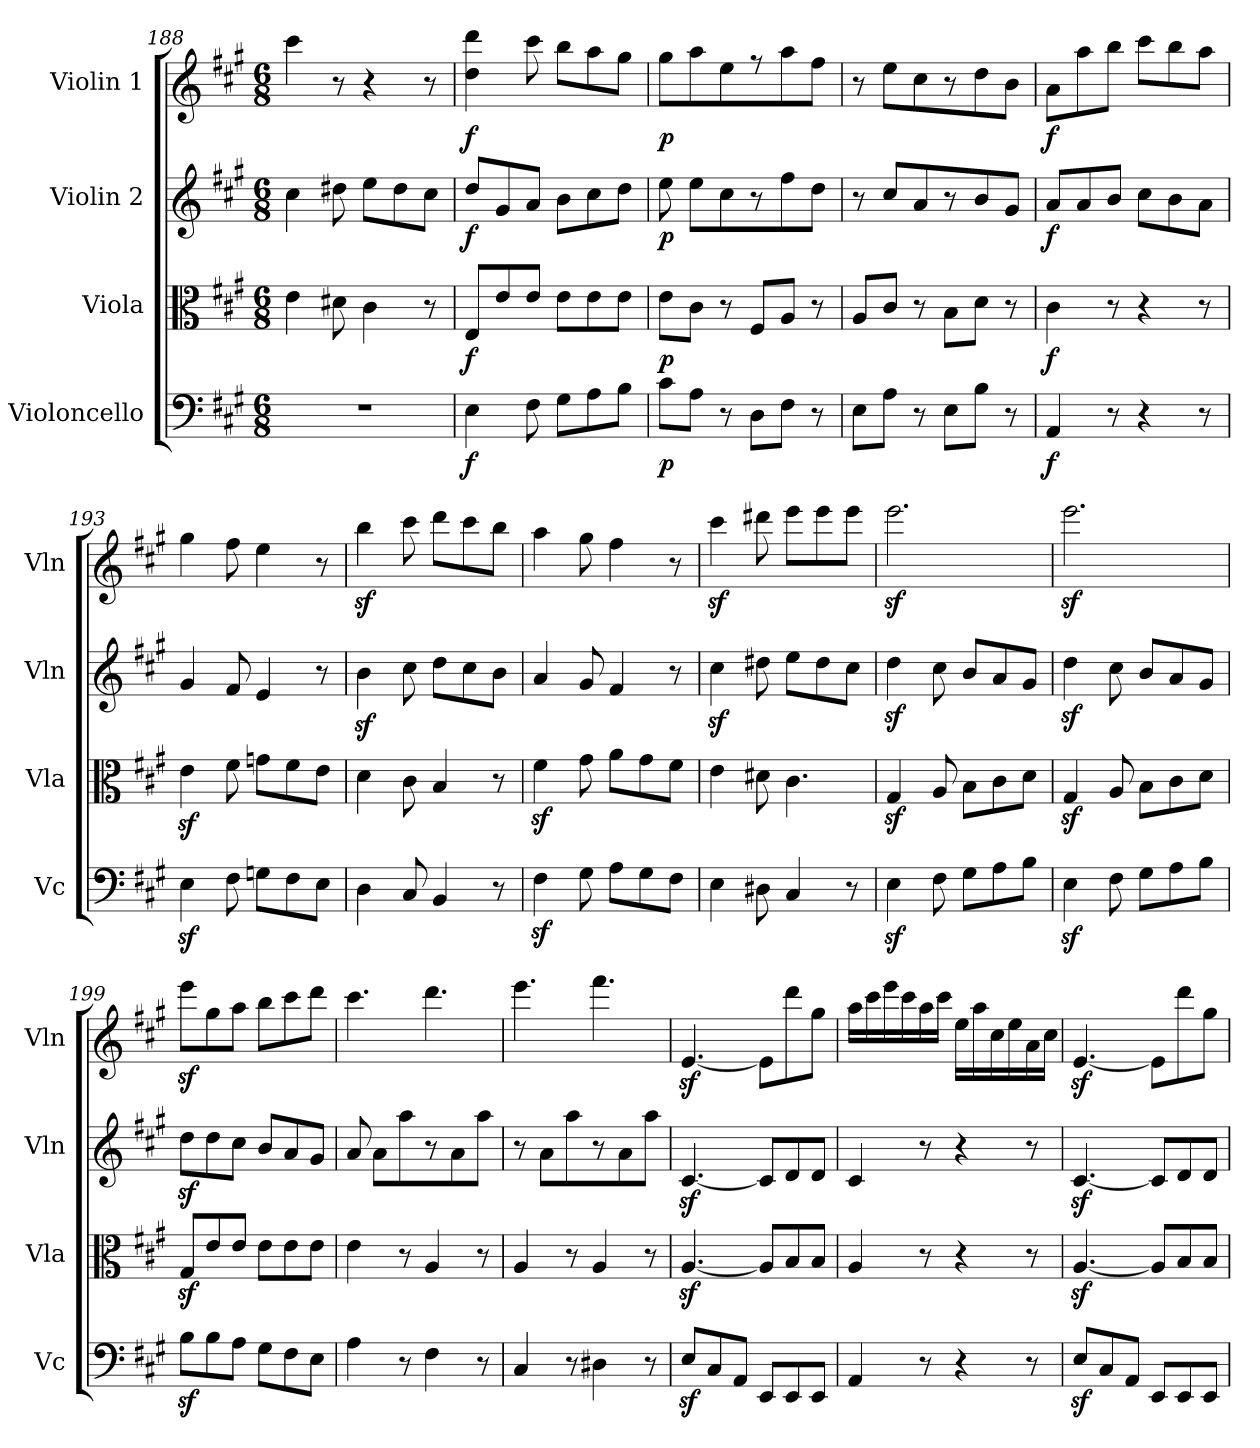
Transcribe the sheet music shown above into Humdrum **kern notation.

**kern	**dynam	**kern	**dynam	**kern	**dynam	**kern	**dynam
*part4	*part4	*part3	*part3	*part2	*part2	*part1	*part1
*staff4	*staff4	*staff3	*staff3	*staff2	*staff2	*staff1	*staff1
*I"Violoncello	*	*I"Viola	*	*I"Violin 2	*	*I"Violin 1	*
*I'Vc	*	*I'Vla	*	*I'Vln	*	*I'Vln	*
*clefF4	*	*clefC3	*	*clefG2	*	*clefG2	*
*k[f#c#g#]	*	*k[f#c#g#]	*	*k[f#c#g#]	*	*k[f#c#g#]	*
*A:	*	*A:	*	*A:	*	*A:	*
*M6/8	*	*M6/8	*	*M6/8	*	*M6/8	*
=188	=188	=188	=188	=188	=188	=188	=188
2.r	.	4e\	.	4cc#\	.	4ccc#\	.
.	.	8d#X\	.	8dd#X\	.	8r	.
.	.	4c#\	.	8ee\L	.	4r	.
.	.	.	.	8dd#\	.	.	.
.	.	8r	.	8cc#\J	.	8r	.
=189	=189	=189	=189	=189	=189	=189	=189
!	!LO:DY:b	!	!LO:DY:b	!	!LO:DY:b	!	!LO:DY:b
4E\	f	8E/L	f	8dd/L	f	4dd\ 4ddd\	f
.	.	8e/	.	8g#/	.	.	.
8F#\	.	8e/J	.	8a/J	.	8ccc#\	.
8G#\L	.	8e\L	.	8b\L	.	8bb\L	.
8A\	.	8e\	.	8cc#\	.	8aa\	.
8B\J	.	8e\J	.	8dd\J	.	8gg#\J	.
=190	=190	=190	=190	=190	=190	=190	=190
!	!LO:DY:b	!	!LO:DY:b	!	!LO:DY:b	!	!LO:DY:b
8c#\L	p	8e\L	p	8ee\	p	8gg#\L	p
8A\J	.	8c#\J	.	8ee\L	.	8aa\	.
8r	.	8r	.	8cc#\	.	8ee\	.
8D\L	.	8F#/L	.	8r	.	8r	.
8F#\J	.	8A/J	.	8ff#\	.	8aa\	.
8r	.	8r	.	8dd\J	.	8ff#\J	.
=191	=191	=191	=191	=191	=191	=191	=191
8E\L	.	8A/L	.	8r	.	8r	.
8A\J	.	8c#/J	.	8cc#/L	.	8ee\L	.
8r	.	8r	.	8a/	.	8cc#\	.
8E\L	.	8B\L	.	8r	.	8r	.
8B\J	.	8d\J	.	8b/	.	8dd\	.
8r	.	8r	.	8g#/J	.	8b\J	.
!!LO:LB:g=z
=192	=192	=192	=192	=192	=192	=192	=192
!	!LO:DY:b	!	!LO:DY:b	!	!LO:DY:b	!	!LO:DY:b
4AA/	f	4c#\	f	8a/L	f	8a\L	f
.	.	.	.	8a/	.	8aa\	.
8r	.	8r	.	8b/J	.	8bb\J	.
4r	.	4r	.	8cc#\L	.	8ccc#\L	.
.	.	.	.	8b\	.	8bb\	.
8r	.	8r	.	8a\J	.	8aa\J	.
=193	=193	=193	=193	=193	=193	=193	=193
4Ez<\	.	4ez<\	.	4g#/	.	4gg#\	.
8F#\	.	8f#\	.	8f#/	.	8ff#\	.
8Gn\L	.	8gn\L	.	4e/	.	4ee\	.
8F#\	.	8f#\	.	.	.	.	.
8E\J	.	8e\J	.	8r	.	8r	.
=194	=194	=194	=194	=194	=194	=194	=194
4D\	.	4d\	.	4bz<\	.	4bbz<\	.
8C#/	.	8c#\	.	8cc#\	.	8ccc#\	.
4BB/	.	4B/	.	8dd\L	.	8ddd\L	.
.	.	.	.	8cc#\	.	8ccc#\	.
8r	.	8r	.	8b\J	.	8bb\J	.
=195	=195	=195	=195	=195	=195	=195	=195
4F#z<\	.	4f#z<\	.	4a/	.	4aa\	.
8G#\	.	8g#\	.	8g#/	.	8gg#\	.
8A\L	.	8a\L	.	4f#/	.	4ff#\	.
8G#\	.	8g#\	.	.	.	.	.
8F#\J	.	8f#\J	.	8r	.	8r	.
=196	=196	=196	=196	=196	=196	=196	=196
4E\	.	4e\	.	4cc#z<\	.	4ccc#z<\	.
8D#X\	.	8d#X\	.	8dd#X\	.	8ddd#X\	.
4C#/	.	4.c#\	.	8ee\L	.	8eee\L	.
.	.	.	.	8dd#\	.	8eee\	.
8r	.	.	.	8cc#\J	.	8eee\J	.
!!LO:PB:g=z
=197	=197	=197	=197	=197	=197	=197	=197
4Ez<\	.	4G#z</	.	4ddz<\	.	2.eeez<\	.
8F#\	.	8A/	.	8cc#\	.	.	.
8G#\L	.	8B\L	.	8b/L	.	.	.
8A\	.	8c#\	.	8a/	.	.	.
8B\J	.	8d\J	.	8g#/J	.	.	.
=198	=198	=198	=198	=198	=198	=198	=198
4Ez<\	.	4G#z</	.	4ddz<\	.	2.eeez<\	.
8F#\	.	8A/	.	8cc#\	.	.	.
8G#\L	.	8B\L	.	8b/L	.	.	.
8A\	.	8c#\	.	8a/	.	.	.
8B\J	.	8d\J	.	8g#/J	.	.	.
=199	=199	=199	=199	=199	=199	=199	=199
8Bz<\L	.	8G#z</L	.	8ddz<\L	.	8eeez<\L	.
8B\	.	8e/	.	8dd\	.	8gg#\	.
8A\J	.	8e/J	.	8cc#\J	.	8aa\J	.
8G#\L	.	8e\L	.	8b/L	.	8bb\L	.
8F#\	.	8e\	.	8a/	.	8ccc#\	.
8E\J	.	8e\J	.	8g#/J	.	8ddd\J	.
=200	=200	=200	=200	=200	=200	=200	=200
4A\	.	4e\	.	8a/	.	4.ccc#\	.
.	.	.	.	8a\L	.	.	.
8r	.	8r	.	8aa\	.	.	.
4F#\	.	4A/	.	8r	.	4.ddd\	.
.	.	.	.	8a\	.	.	.
8r	.	8r	.	8aa\J	.	.	.
=201	=201	=201	=201	=201	=201	=201	=201
4C#/	.	4A/	.	8r	.	4.eee\	.
.	.	.	.	8a\L	.	.	.
8r	.	8r	.	8aa\	.	.	.
4D#X\	.	4A/	.	8r	.	4.fff#\	.
.	.	.	.	8a\	.	.	.
8r	.	8r	.	8aa\J	.	.	.
!!LO:PB:g=z
=202	=202	=202	=202	=202	=202	=202	=202
8Ez</L	.	[4.Az</	.	[4.c#z</	.	[4.ez</	.
8C#/	.	.	.	.	.	.	.
8AA/J	.	.	.	.	.	.	.
8EE/L	.	8A/L]	.	8c#/L]	.	8e\L]	.
8EE/	.	8B/	.	8d/	.	8ddd\	.
8EE/J	.	8B/J	.	8d/J	.	8gg#\J	.
=203	=203	=203	=203	=203	=203	=203	=203
4AA/	.	4A/	.	4c#/	.	16aa\LL	.
.	.	.	.	.	.	16ccc#\	.
.	.	.	.	.	.	16eee\	.
.	.	.	.	.	.	16ccc#\	.
8r	.	8r	.	8r	.	16aa\	.
.	.	.	.	.	.	16ccc#\JJ	.
4r	.	4r	.	4r	.	16ee\LL	.
.	.	.	.	.	.	16aa\	.
.	.	.	.	.	.	16cc#\	.
.	.	.	.	.	.	16ee\	.
8r	.	8r	.	8r	.	16a\	.
.	.	.	.	.	.	16cc#\JJ	.
=204	=204	=204	=204	=204	=204	=204	=204
8Ez</L	.	[4.Az</	.	[4.c#z</	.	[4.ez</	.
8C#/	.	.	.	.	.	.	.
8AA/J	.	.	.	.	.	.	.
8EE/L	.	8A/L]	.	8c#/L]	.	8e\L]	.
8EE/	.	8B/	.	8d/	.	8ddd\	.
8EE/J	.	8B/J	.	8d/J	.	8gg#\J	.
=	=	=	=	=	=	=	=
*-	*-	*-	*-	*-	*-	*-	*-
